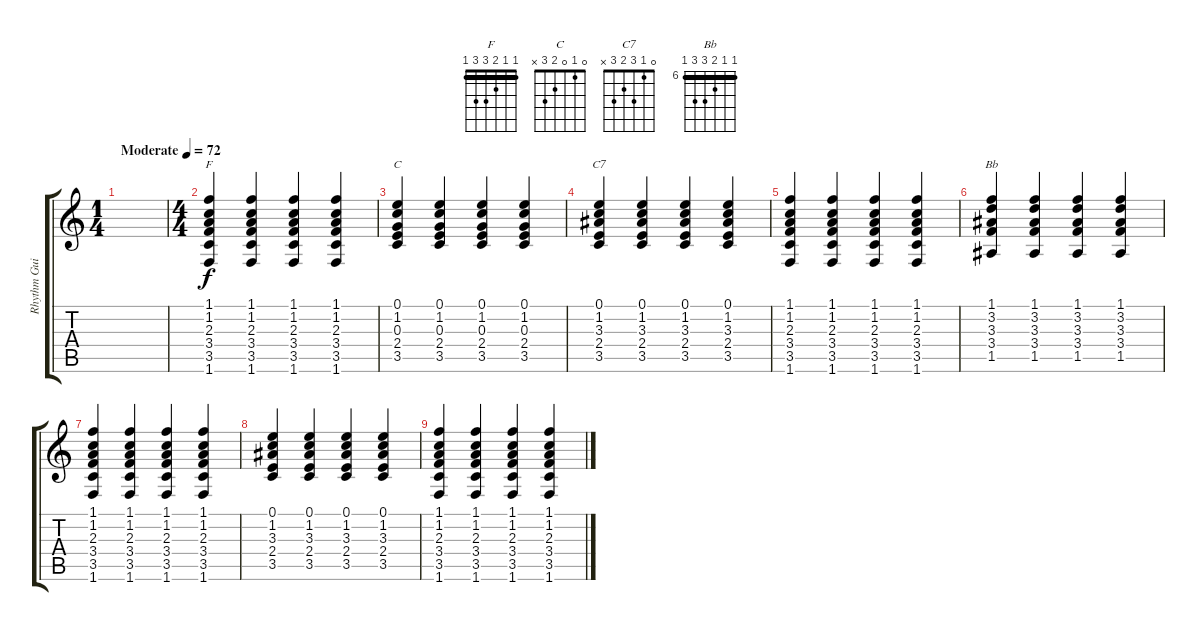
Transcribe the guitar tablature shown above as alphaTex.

\track ("Rhythm Guitar" "Rhythm Gui") {instrument acousticguitarsteel}
\staff {score tabs}
\tuning (E4 B3 G3 D3 A2 E2) {hide}
\chord ("F" 1 1 2 3 3 1) {barre 1}
\chord ("C" 0 1 0 2 3 x)
\chord ("C7" 0 1 3 2 3 x)
\chord ("Bb" 6 6 7 8 8 6) {firstfret 6 barre 6}
\ts (1 4)
\tempo (72 "Moderate")
\clef g2
\ks c
|
\ts (4 4)
(1.1 1.2 2.3 3.4 3.5 1.6).4{ch "F"} (1.1 1.2 2.3 3.4 3.5 1.6).4 (1.1 1.2 2.3 3.4 3.5 1.6).4 (1.1 1.2 2.3 3.4 3.5 1.6).4 |
(0.1 1.2 0.3 2.4 3.5).4{ch "C"} (0.1 1.2 0.3 2.4 3.5).4 (0.1 1.2 0.3 2.4 3.5).4 (0.1 1.2 0.3 2.4 3.5).4 |
(0.1 1.2 3.3 2.4 3.5).4{ch "C7"} (0.1 1.2 3.3 2.4 3.5).4 (0.1 1.2 3.3 2.4 3.5).4 (0.1 1.2 3.3 2.4 3.5).4 |
(1.1 1.2 2.3 3.4 3.5 1.6).4 (1.1 1.2 2.3 3.4 3.5 1.6).4 (1.1 1.2 2.3 3.4 3.5 1.6).4 (1.1 1.2 2.3 3.4 3.5 1.6).4 |
(1.1 3.2 3.3 3.4 1.5).4{ch "Bb"} (1.1 3.2 3.3 3.4 1.5).4 (1.1 3.2 3.3 3.4 1.5).4 (1.1 3.2 3.3 3.4 1.5).4 |
(1.1 1.2 2.3 3.4 3.5 1.6).4 (1.1 1.2 2.3 3.4 3.5 1.6).4 (1.1 1.2 2.3 3.4 3.5 1.6).4 (1.1 1.2 2.3 3.4 3.5 1.6).4 |
(0.1 1.2 3.3 2.4 3.5).4 (0.1 1.2 3.3 2.4 3.5).4 (0.1 1.2 3.3 2.4 3.5).4 (0.1 1.2 3.3 2.4 3.5).4 |
(1.1 1.2 2.3 3.4 3.5 1.6).4 (1.1 1.2 2.3 3.4 3.5 1.6).4 (1.1 1.2 2.3 3.4 3.5 1.6).4 (1.1 1.2 2.3 3.4 3.5 1.6).4
